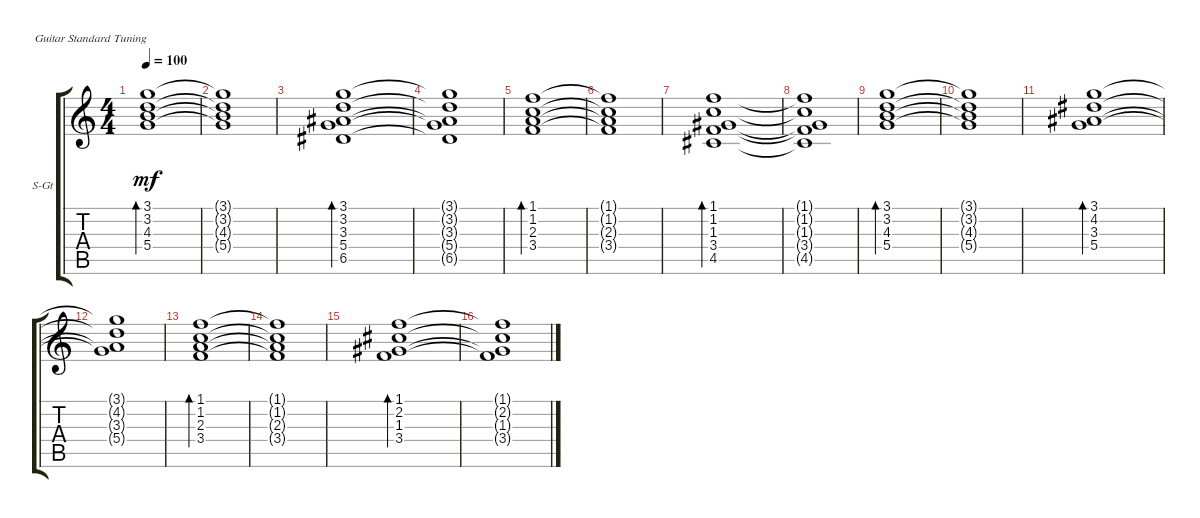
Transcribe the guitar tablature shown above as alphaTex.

\bracketExtendMode groupsimilarinstruments
\firstSystemTrackNameOrientation horizontal
\otherSystemsTrackNameOrientation horizontal
\track ("Steel Guitar" "S-Gt") {multiBarRest instrument acousticguitarsteel}
\staff {score tabs}
\tuning (E4 B3 G3 D3 A2 E2)
\ts (4 4)
\tempo 100
\clef g2
\ks c
(5.4 4.3 3.2 3.1).1{bd 144 dy mf} |
(5.4{t} 4.3{t} 3.2{t} 3.1{t}).1 |
(6.5 5.4 3.3 3.2 3.1).1{bd 141} |
(6.5{t} 5.4{t} 3.3{t} 3.2{t} 3.1{t}).1 |
(3.4 2.3 1.2 1.1).1{bd 138} |
(3.4{t} 2.3{t} 1.2{t} 1.1{t}).1 |
(4.5 3.4 1.3 1.2 1.1).1{bd 135} |
(4.5{t} 3.4{t} 1.3{t} 1.2{t} 1.1{t}).1 |
(5.4 4.3 3.2 3.1).1{bd 144} |
(5.4{t} 4.3{t} 3.2{t} 3.1{t}).1 |
(5.4 3.3 4.2 3.1).1{bd 144} |
(5.4{t} 3.3{t} 4.2{t} 3.1{t}).1 |
(3.4 2.3 1.2 1.1).1{bd 144} |
(3.4{t} 2.3{t} 1.2{t} 1.1{t}).1 |
(3.4 1.3 2.2 1.1).1{bd 144} |
(3.4{t} 1.3{t} 2.2{t} 1.1{t}).1
